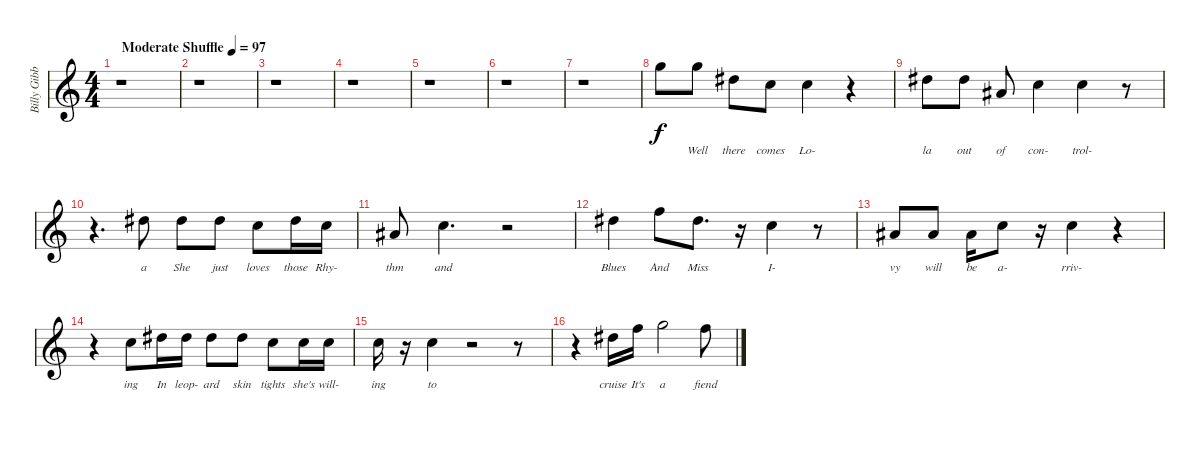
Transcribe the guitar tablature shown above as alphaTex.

\track ("Billy Gibbons Vocals" "Billy Gibb") {instrument contrabass}
\staff {score}
\tuning (E4 B3 G3 D3 A2 E2) {hide}
\ts (4 4)
\tempo (97 "Moderate Shuffle")
\clef g2
\ks c
r.1{dy f instrument contrabass} |
r.1 |
r.1 |
r.1 |
r.1 |
r.1 |
r.1 |
8.2.8{lyrics (0 "") lyrics (1 "") lyrics (2 "") lyrics (3 "") lyrics (4 "")} 8.2.8{lyrics (0 "Well") lyrics (1 "") lyrics (2 "") lyrics (3 "") lyrics (4 "")} 8.3.8{lyrics (0 "there") lyrics (1 "") lyrics (2 "") lyrics (3 "") lyrics (4 "")} 10.4.8{lyrics (0 "comes") lyrics (1 "") lyrics (2 "") lyrics (3 "") lyrics (4 "")} 10.4.4{lyrics (0 "Lo-") lyrics (1 "") lyrics (2 "") lyrics (3 "") lyrics (4 "")} r.4 |
8.3.8{lyrics (0 "la") lyrics (1 "") lyrics (2 "") lyrics (3 "") lyrics (4 "")} 8.3.8{lyrics (0 "out") lyrics (1 "") lyrics (2 "") lyrics (3 "") lyrics (4 "")} 8.4.8{lyrics (0 "of") lyrics (1 "") lyrics (2 "") lyrics (3 "") lyrics (4 "")} 10.4.4{lyrics (0 "con-") lyrics (1 "") lyrics (2 "") lyrics (3 "") lyrics (4 "")} 10.4.4{lyrics (0 "trol-") lyrics (1 "") lyrics (2 "") lyrics (3 "") lyrics (4 "")} r.8 |
r.4{d} 8.3.8{lyrics (0 "a") lyrics (1 "") lyrics (2 "") lyrics (3 "") lyrics (4 "")} 8.3.8{lyrics (0 "She") lyrics (1 "") lyrics (2 "") lyrics (3 "") lyrics (4 "")} 8.3.8{lyrics (0 "just") lyrics (1 "") lyrics (2 "") lyrics (3 "") lyrics (4 "")} 10.4.8{lyrics (0 "loves") lyrics (1 "") lyrics (2 "") lyrics (3 "") lyrics (4 "")} 8.3.16{lyrics (0 "those") lyrics (1 "") lyrics (2 "") lyrics (3 "") lyrics (4 "")} 10.4.16{lyrics (0 "Rhy-") lyrics (1 "") lyrics (2 "") lyrics (3 "") lyrics (4 "")} |
8.4.8{lyrics (0 "thm") lyrics (1 "") lyrics (2 "") lyrics (3 "") lyrics (4 "")} 10.4.4{d lyrics (0 "and") lyrics (1 "") lyrics (2 "") lyrics (3 "") lyrics (4 "")} r.2 |
8.3.4{lyrics (0 "Blues") lyrics (1 "") lyrics (2 "") lyrics (3 "") lyrics (4 "")} 10.3.8{lyrics (0 "And") lyrics (1 "") lyrics (2 "") lyrics (3 "") lyrics (4 "")} 8.3.8{d lyrics (0 "Miss") lyrics (1 "") lyrics (2 "") lyrics (3 "") lyrics (4 "")} r.16 10.4.4{lyrics (0 "I-") lyrics (1 "") lyrics (2 "") lyrics (3 "") lyrics (4 "")} r.8 |
8.4.8{lyrics (0 "vy") lyrics (1 "") lyrics (2 "") lyrics (3 "") lyrics (4 "")} 8.4.8{lyrics (0 "will") lyrics (1 "") lyrics (2 "") lyrics (3 "") lyrics (4 "")} 8.4.16{lyrics (0 "be") lyrics (1 "") lyrics (2 "") lyrics (3 "") lyrics (4 "")} 10.4.8{lyrics (0 "a-") lyrics (1 "") lyrics (2 "") lyrics (3 "") lyrics (4 "")} r.16 10.4.4{lyrics (0 "rriv-") lyrics (1 "") lyrics (2 "") lyrics (3 "") lyrics (4 "")} r.4 |
r.4 10.4.8{lyrics (0 "ing") lyrics (1 "") lyrics (2 "") lyrics (3 "") lyrics (4 "")} 8.3.16{lyrics (0 "In") lyrics (1 "") lyrics (2 "") lyrics (3 "") lyrics (4 "")} 8.3.16{lyrics (0 "leop-") lyrics (1 "") lyrics (2 "") lyrics (3 "") lyrics (4 "")} 8.3.8{lyrics (0 "ard") lyrics (1 "") lyrics (2 "") lyrics (3 "") lyrics (4 "")} 8.3.8{lyrics (0 "skin") lyrics (1 "") lyrics (2 "") lyrics (3 "") lyrics (4 "")} 10.4.8{lyrics (0 "tights") lyrics (1 "") lyrics (2 "") lyrics (3 "") lyrics (4 "")} 10.4.16{lyrics (0 "she's") lyrics (1 "") lyrics (2 "") lyrics (3 "") lyrics (4 "")} 10.4.16{lyrics (0 "will-") lyrics (1 "") lyrics (2 "") lyrics (3 "") lyrics (4 "")} |
10.4.16{lyrics (0 "ing") lyrics (1 "") lyrics (2 "") lyrics (3 "") lyrics (4 "")} r.16 10.4.4{lyrics (0 "to") lyrics (1 "") lyrics (2 "") lyrics (3 "") lyrics (4 "")} r.2 r.8 |
r.4 8.3.16{lyrics (0 "cruise") lyrics (1 "") lyrics (2 "") lyrics (3 "") lyrics (4 "")} 10.3.16{lyrics (0 "It's") lyrics (1 "") lyrics (2 "") lyrics (3 "") lyrics (4 "")} 8.2.2{lyrics (0 "a") lyrics (1 "") lyrics (2 "") lyrics (3 "") lyrics (4 "")} 10.3.8{lyrics (0 "fiend") lyrics (1 "") lyrics (2 "") lyrics (3 "") lyrics (4 "")}
